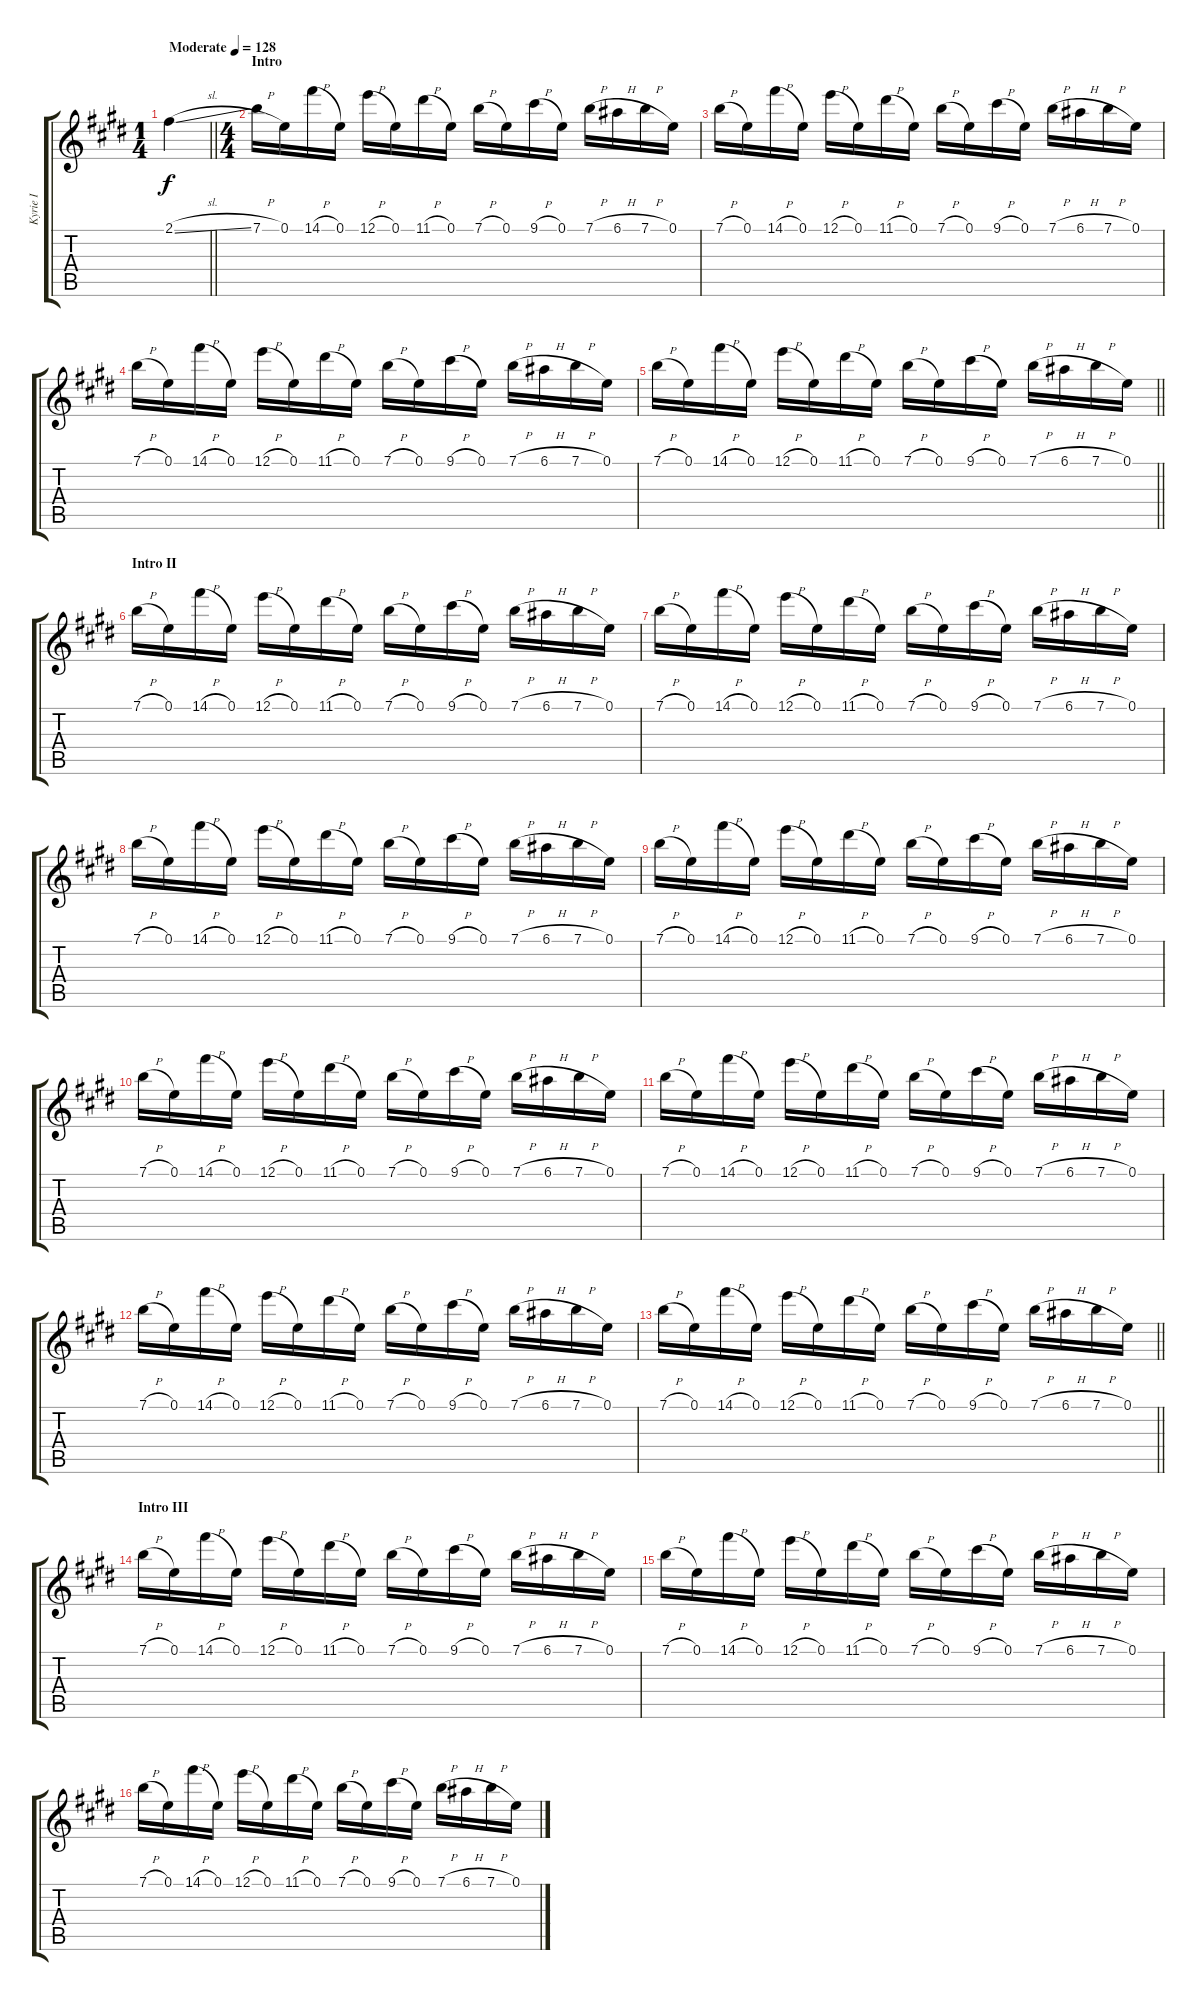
\track ("Kyrie I" "Kyrie I") {instrument overdrivenguitar}
\staff {score tabs}
\tuning (E4 B3 G3 D3 A2 E2) {hide}
\ts (1 4)
\tempo (128 "Moderate")
\clef g2
\barLineRight lightlight
\ks e
2.1{sl}.4{dy f instrument overdrivenguitar} |
\ts (4 4)
\section ("" "Intro")
7.1{h}.16 0.1.16 14.1{h}.16 0.1.16 12.1{h}.16 0.1.16 11.1{h}.16 0.1.16 7.1{h}.16 0.1.16 9.1{h}.16 0.1.16 7.1{h}.16 6.1{h}.16 7.1{h}.16 0.1.16 |
7.1{h}.16 0.1.16 14.1{h}.16 0.1.16 12.1{h}.16 0.1.16 11.1{h}.16 0.1.16 7.1{h}.16 0.1.16 9.1{h}.16 0.1.16 7.1{h}.16 6.1{h}.16 7.1{h}.16 0.1.16 |
7.1{h}.16 0.1.16 14.1{h}.16 0.1.16 12.1{h}.16 0.1.16 11.1{h}.16 0.1.16 7.1{h}.16 0.1.16 9.1{h}.16 0.1.16 7.1{h}.16 6.1{h}.16 7.1{h}.16 0.1.16 |
\barLineRight lightlight
7.1{h}.16 0.1.16 14.1{h}.16 0.1.16 12.1{h}.16 0.1.16 11.1{h}.16 0.1.16 7.1{h}.16 0.1.16 9.1{h}.16 0.1.16 7.1{h}.16 6.1{h}.16 7.1{h}.16 0.1.16 |
\section ("" "Intro II")
7.1{h}.16 0.1.16 14.1{h}.16 0.1.16 12.1{h}.16 0.1.16 11.1{h}.16 0.1.16 7.1{h}.16 0.1.16 9.1{h}.16 0.1.16 7.1{h}.16 6.1{h}.16 7.1{h}.16 0.1.16 |
7.1{h}.16 0.1.16 14.1{h}.16 0.1.16 12.1{h}.16 0.1.16 11.1{h}.16 0.1.16 7.1{h}.16 0.1.16 9.1{h}.16 0.1.16 7.1{h}.16 6.1{h}.16 7.1{h}.16 0.1.16 |
7.1{h}.16 0.1.16 14.1{h}.16 0.1.16 12.1{h}.16 0.1.16 11.1{h}.16 0.1.16 7.1{h}.16 0.1.16 9.1{h}.16 0.1.16 7.1{h}.16 6.1{h}.16 7.1{h}.16 0.1.16 |
7.1{h}.16 0.1.16 14.1{h}.16 0.1.16 12.1{h}.16 0.1.16 11.1{h}.16 0.1.16 7.1{h}.16 0.1.16 9.1{h}.16 0.1.16 7.1{h}.16 6.1{h}.16 7.1{h}.16 0.1.16 |
7.1{h}.16 0.1.16 14.1{h}.16 0.1.16 12.1{h}.16 0.1.16 11.1{h}.16 0.1.16 7.1{h}.16 0.1.16 9.1{h}.16 0.1.16 7.1{h}.16 6.1{h}.16 7.1{h}.16 0.1.16 |
7.1{h}.16 0.1.16 14.1{h}.16 0.1.16 12.1{h}.16 0.1.16 11.1{h}.16 0.1.16 7.1{h}.16 0.1.16 9.1{h}.16 0.1.16 7.1{h}.16 6.1{h}.16 7.1{h}.16 0.1.16 |
7.1{h}.16 0.1.16 14.1{h}.16 0.1.16 12.1{h}.16 0.1.16 11.1{h}.16 0.1.16 7.1{h}.16 0.1.16 9.1{h}.16 0.1.16 7.1{h}.16 6.1{h}.16 7.1{h}.16 0.1.16 |
\barLineRight lightlight
7.1{h}.16 0.1.16 14.1{h}.16 0.1.16 12.1{h}.16 0.1.16 11.1{h}.16 0.1.16 7.1{h}.16 0.1.16 9.1{h}.16 0.1.16 7.1{h}.16 6.1{h}.16 7.1{h}.16 0.1.16 |
\section ("" "Intro III")
7.1{h}.16 0.1.16 14.1{h}.16 0.1.16 12.1{h}.16 0.1.16 11.1{h}.16 0.1.16 7.1{h}.16 0.1.16 9.1{h}.16 0.1.16 7.1{h}.16 6.1{h}.16 7.1{h}.16 0.1.16 |
7.1{h}.16 0.1.16 14.1{h}.16 0.1.16 12.1{h}.16 0.1.16 11.1{h}.16 0.1.16 7.1{h}.16 0.1.16 9.1{h}.16 0.1.16 7.1{h}.16 6.1{h}.16 7.1{h}.16 0.1.16 |
7.1{h}.16 0.1.16 14.1{h}.16 0.1.16 12.1{h}.16 0.1.16 11.1{h}.16 0.1.16 7.1{h}.16 0.1.16 9.1{h}.16 0.1.16 7.1{h}.16 6.1{h}.16 7.1{h}.16 0.1.16
